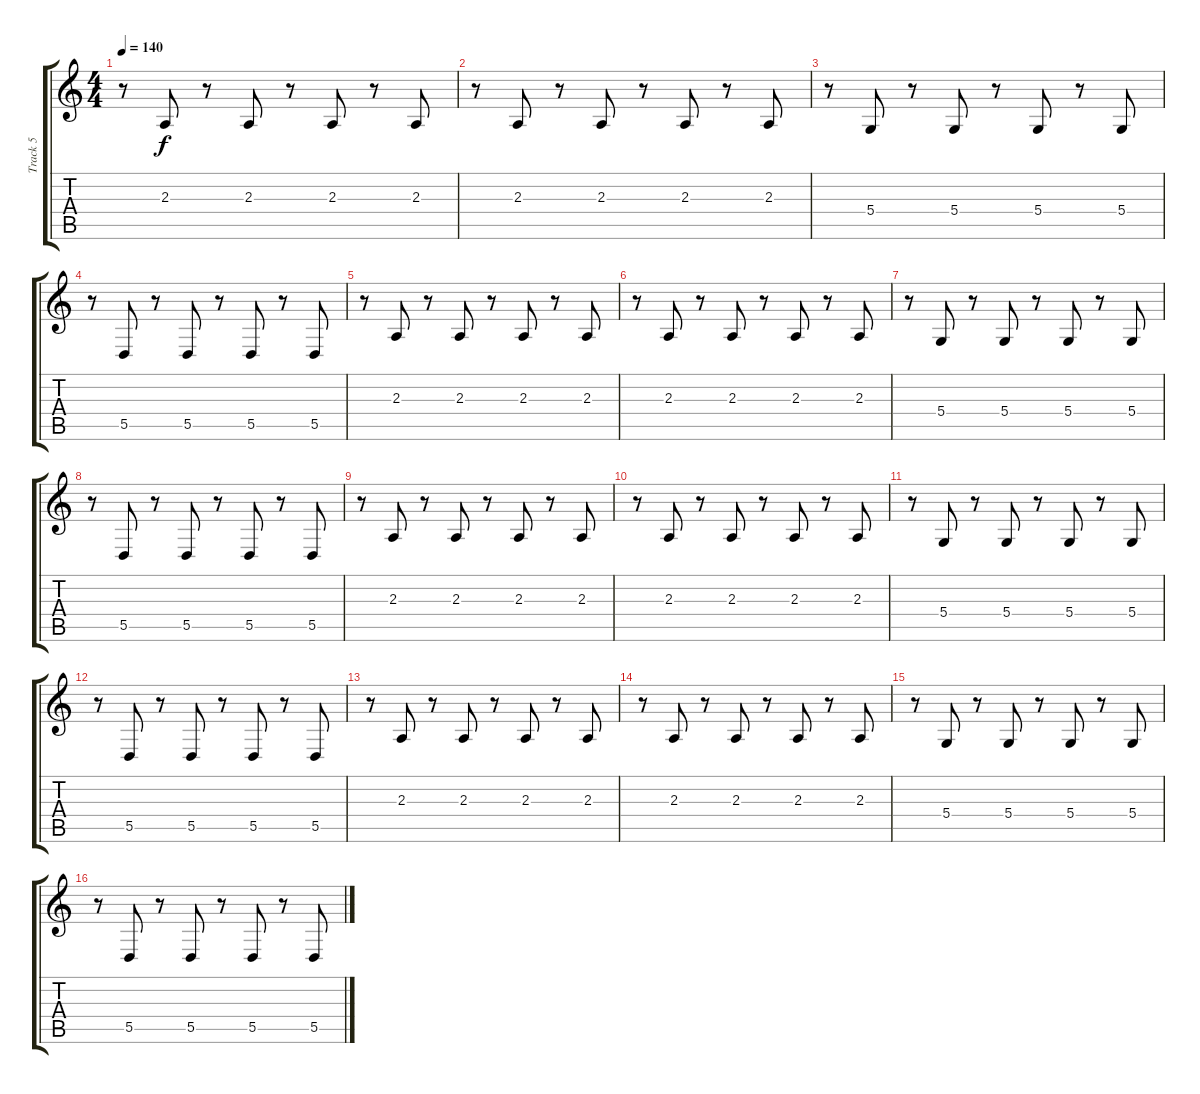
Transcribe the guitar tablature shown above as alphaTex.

\track ("Track 5" "Track 5") {instrument trombone}
\staff {score tabs}
\tuning (E4 B3 G3 D3 A2 E2) {hide}
\ts (4 4)
\tempo 140
\clef g2
\ks c
r.8{dy f} 2.3.8 r.8 2.3.8 r.8 2.3.8 r.8 2.3.8 |
r.8 2.3.8 r.8 2.3.8 r.8 2.3.8 r.8 2.3.8 |
r.8 5.4.8 r.8 5.4.8 r.8 5.4.8 r.8 5.4.8 |
r.8 5.5.8 r.8 5.5.8 r.8 5.5.8 r.8 5.5.8 |
r.8 2.3.8 r.8 2.3.8 r.8 2.3.8 r.8 2.3.8 |
r.8 2.3.8 r.8 2.3.8 r.8 2.3.8 r.8 2.3.8 |
r.8 5.4.8 r.8 5.4.8 r.8 5.4.8 r.8 5.4.8 |
r.8 5.5.8 r.8 5.5.8 r.8 5.5.8 r.8 5.5.8 |
r.8 2.3.8 r.8 2.3.8 r.8 2.3.8 r.8 2.3.8 |
r.8 2.3.8 r.8 2.3.8 r.8 2.3.8 r.8 2.3.8 |
r.8 5.4.8 r.8 5.4.8 r.8 5.4.8 r.8 5.4.8 |
r.8 5.5.8 r.8 5.5.8 r.8 5.5.8 r.8 5.5.8 |
r.8 2.3.8 r.8 2.3.8 r.8 2.3.8 r.8 2.3.8 |
r.8 2.3.8 r.8 2.3.8 r.8 2.3.8 r.8 2.3.8 |
r.8 5.4.8 r.8 5.4.8 r.8 5.4.8 r.8 5.4.8 |
r.8 5.5.8 r.8 5.5.8 r.8 5.5.8 r.8 5.5.8
